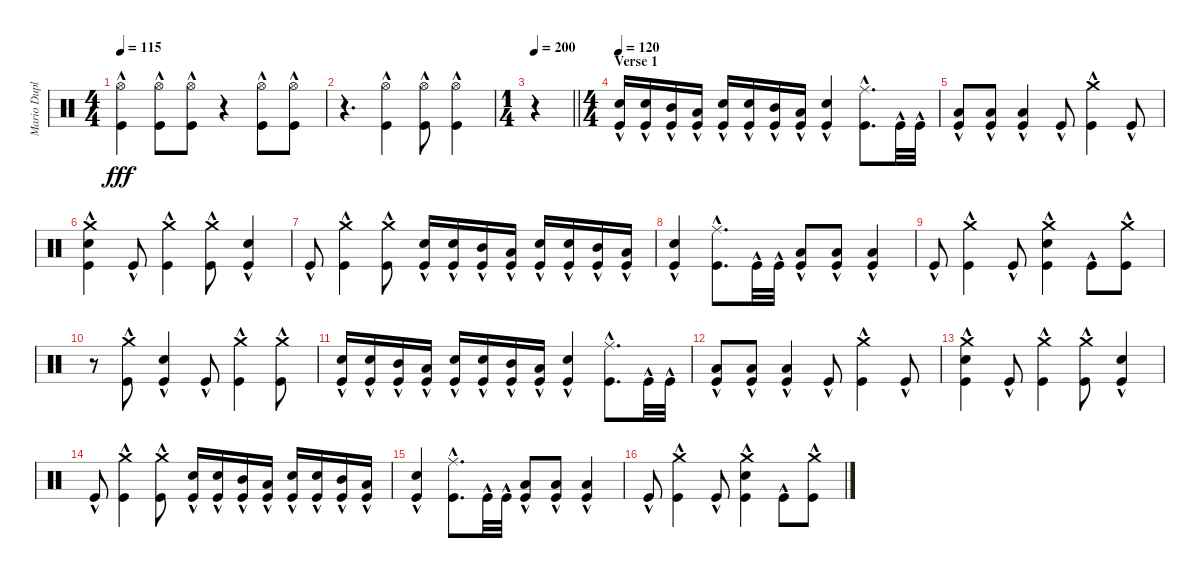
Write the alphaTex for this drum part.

\track ("Mario Duplantier" "Mario Dupl") {instrument percussion}
\staff {score}
\articulation defaults
\ts (4 4)
\tempo 115
\clef neutral
\ks c
("Hi-Hat (open)" "Kick (hit)"{hac}).4{dy fff} ("Hi-Hat (open)" "Kick (hit)"{hac}).8 ("Hi-Hat (open)" "Kick (hit)"{hac}).8 r.4 ("Hi-Hat (open)" "Kick (hit)"{hac}).8 ("Hi-Hat (open)" "Kick (hit)"{hac}).8 |
r.4{d} ("Hi-Hat (open)" "Kick (hit)"{hac}).4 ("Hi-Hat (open)" "Kick (hit)"{hac}).8 ("Hi-Hat (open)" "Kick (hit)"{hac}).4 |
\ts (1 4)
\tempo 200
\barLineRight lightlight
r.4 |
\ts (4 4)
\section ("" "Verse 1")
\tempo 120
("Electric Snare (hit)" "Kick (hit)"{hac}).16 ("Electric Snare (hit)" "Kick (hit)"{hac}).16 ("Mid Tom (hit)" "Kick (hit)"{hac}).16 ("Low Tom (hit)" "Kick (hit)"{hac}).16 ("Electric Snare (hit)" "Kick (hit)"{hac}).16 ("Electric Snare (hit)" "Kick (hit)"{hac}).16 ("Mid Tom (hit)" "Kick (hit)"{hac}).16 ("Low Tom (hit)" "Kick (hit)"{hac}).16 ("Electric Snare (hit)" "Kick (hit)"{hac}).4 ("Ride (middle)" "Kick (hit)"{hac}).8{d} "Kick (hit)"{hac}.32 "Kick (hit)"{hac}.32 |
("Low Tom (hit)" "Kick (hit)"{hac}).8 ("Low Tom (hit)" "Kick (hit)"{hac}).8 ("Low Tom (hit)" "Kick (hit)"{hac}).4 "Kick (hit)"{hac}.8 ("Crash medium (hit)" "Kick (hit)"{hac}).4 "Kick (hit)"{hac}.8 |
("Crash medium (hit)" "Electric Snare (hit)" "Kick (hit)"{hac}).4 "Kick (hit)"{hac}.8 ("Crash medium (hit)" "Kick (hit)"{hac}).4 ("Crash medium (hit)" "Kick (hit)"{hac}).8 ("Electric Snare (hit)" "Kick (hit)"{hac}).4 |
"Kick (hit)"{hac}.8 ("Crash medium (hit)" "Kick (hit)"{hac}).4 ("Crash medium (hit)" "Kick (hit)"{hac}).8 ("Electric Snare (hit)" "Kick (hit)"{hac}).16 ("Electric Snare (hit)" "Kick (hit)"{hac}).16 ("Mid Tom (hit)" "Kick (hit)"{hac}).16 ("Low Tom (hit)" "Kick (hit)"{hac}).16 ("Electric Snare (hit)" "Kick (hit)"{hac}).16 ("Electric Snare (hit)" "Kick (hit)"{hac}).16 ("Mid Tom (hit)" "Kick (hit)"{hac}).16 ("Low Tom (hit)" "Kick (hit)"{hac}).16 |
("Electric Snare (hit)" "Kick (hit)"{hac}).4 ("Ride (middle)" "Kick (hit)"{hac}).8{d} "Kick (hit)"{hac}.32 "Kick (hit)"{hac}.32 ("Low Tom (hit)" "Kick (hit)"{hac}).8 ("Low Tom (hit)" "Kick (hit)"{hac}).8 ("Low Tom (hit)" "Kick (hit)"{hac}).4 |
"Kick (hit)"{hac}.8 ("Crash medium (hit)" "Kick (hit)"{hac}).4 "Kick (hit)"{hac}.8 ("Crash medium (hit)" "Electric Snare (hit)" "Kick (hit)"{hac}).4 "Kick (hit)"{hac}.8 ("Crash medium (hit)" "Kick (hit)"{hac}).8 |
r.8 ("Crash medium (hit)" "Kick (hit)"{hac}).8 ("Electric Snare (hit)" "Kick (hit)"{hac}).4 "Kick (hit)"{hac}.8 ("Crash medium (hit)" "Kick (hit)"{hac}).4 ("Crash medium (hit)" "Kick (hit)"{hac}).8 |
("Electric Snare (hit)" "Kick (hit)"{hac}).16 ("Electric Snare (hit)" "Kick (hit)"{hac}).16 ("Mid Tom (hit)" "Kick (hit)"{hac}).16 ("Low Tom (hit)" "Kick (hit)"{hac}).16 ("Electric Snare (hit)" "Kick (hit)"{hac}).16 ("Electric Snare (hit)" "Kick (hit)"{hac}).16 ("Mid Tom (hit)" "Kick (hit)"{hac}).16 ("Low Tom (hit)" "Kick (hit)"{hac}).16 ("Electric Snare (hit)" "Kick (hit)"{hac}).4 ("Ride (middle)" "Kick (hit)"{hac}).8{d} "Kick (hit)"{hac}.32 "Kick (hit)"{hac}.32 |
("Low Tom (hit)" "Kick (hit)"{hac}).8 ("Low Tom (hit)" "Kick (hit)"{hac}).8 ("Low Tom (hit)" "Kick (hit)"{hac}).4 "Kick (hit)"{hac}.8 ("Crash medium (hit)" "Kick (hit)"{hac}).4 "Kick (hit)"{hac}.8 |
("Crash medium (hit)" "Electric Snare (hit)" "Kick (hit)"{hac}).4 "Kick (hit)"{hac}.8 ("Crash medium (hit)" "Kick (hit)"{hac}).4 ("Crash medium (hit)" "Kick (hit)"{hac}).8 ("Electric Snare (hit)" "Kick (hit)"{hac}).4 |
"Kick (hit)"{hac}.8 ("Crash medium (hit)" "Kick (hit)"{hac}).4 ("Crash medium (hit)" "Kick (hit)"{hac}).8 ("Electric Snare (hit)" "Kick (hit)"{hac}).16 ("Electric Snare (hit)" "Kick (hit)"{hac}).16 ("Mid Tom (hit)" "Kick (hit)"{hac}).16 ("Low Tom (hit)" "Kick (hit)"{hac}).16 ("Electric Snare (hit)" "Kick (hit)"{hac}).16 ("Electric Snare (hit)" "Kick (hit)"{hac}).16 ("Mid Tom (hit)" "Kick (hit)"{hac}).16 ("Low Tom (hit)" "Kick (hit)"{hac}).16 |
("Electric Snare (hit)" "Kick (hit)"{hac}).4 ("Ride (middle)" "Kick (hit)"{hac}).8{d} "Kick (hit)"{hac}.32 "Kick (hit)"{hac}.32 ("Low Tom (hit)" "Kick (hit)"{hac}).8 ("Low Tom (hit)" "Kick (hit)"{hac}).8 ("Low Tom (hit)" "Kick (hit)"{hac}).4 |
"Kick (hit)"{hac}.8 ("Crash medium (hit)" "Kick (hit)"{hac}).4 "Kick (hit)"{hac}.8 ("Crash medium (hit)" "Electric Snare (hit)" "Kick (hit)"{hac}).4 "Kick (hit)"{hac}.8 ("Crash medium (hit)" "Kick (hit)"{hac}).8
